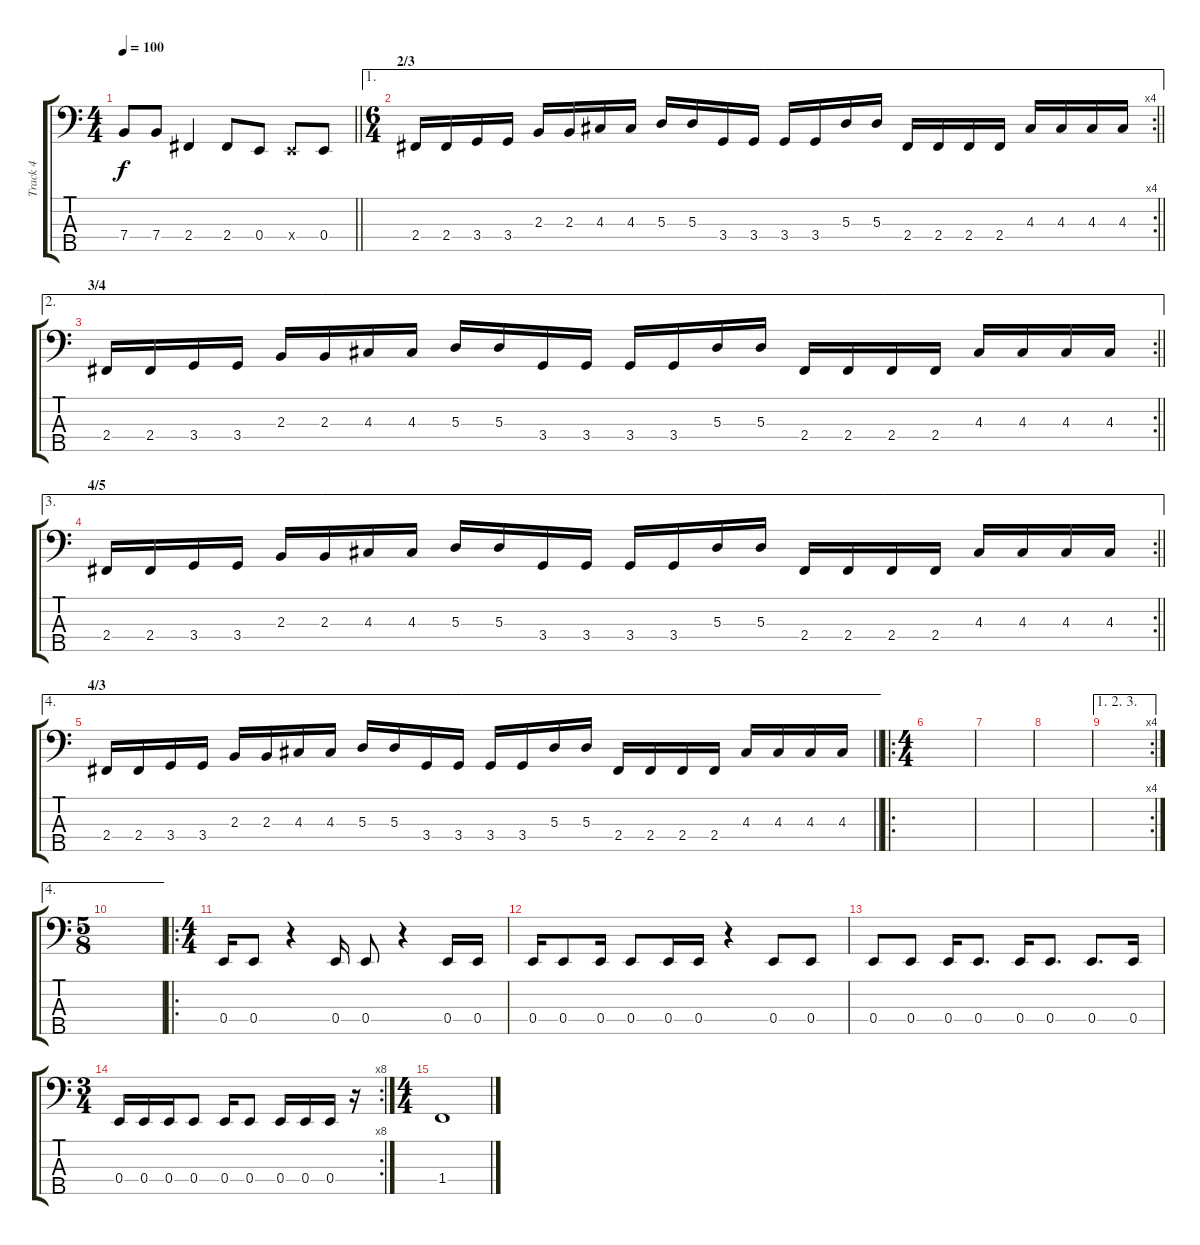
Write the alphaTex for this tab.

\track ("Track 4" "Track 4") {instrument electricbassfinger}
\staff {score tabs}
\tuning (G2 D2 A1 E1 B0) {hide}
\ts (4 4)
\tempo 100
\clef f4
\barLineRight lightlight
\ks c
7.4{t}.8{dy f} 7.4.8 2.4.4 2.4.8 0.4.8 0.4{x}.8 0.4.8 |
\ae 1
\rc 4
\ts (6 4)
\section ("" "2/3")
\barLineRight lightlight
2.4.16 2.4.16 3.4.16 3.4.16 2.3.16 2.3.16 4.3.16 4.3.16 5.3.16 5.3.16 3.4.16 3.4.16 3.4.16 3.4.16 5.3.16 5.3.16 2.4.16 2.4.16 2.4.16 2.4.16 4.3.16 4.3.16 4.3.16 4.3.16 |
\ae 2
\rc 2
\section ("" "3/4")
\barLineRight lightlight
2.4.16 2.4.16 3.4.16 3.4.16 2.3.16 2.3.16 4.3.16 4.3.16 5.3.16 5.3.16 3.4.16 3.4.16 3.4.16 3.4.16 5.3.16 5.3.16 2.4.16 2.4.16 2.4.16 2.4.16 4.3.16 4.3.16 4.3.16 4.3.16 |
\ae 3
\rc 2
\section ("" "4/5")
\barLineRight lightlight
2.4.16 2.4.16 3.4.16 3.4.16 2.3.16 2.3.16 4.3.16 4.3.16 5.3.16 5.3.16 3.4.16 3.4.16 3.4.16 3.4.16 5.3.16 5.3.16 2.4.16 2.4.16 2.4.16 2.4.16 4.3.16 4.3.16 4.3.16 4.3.16 |
\ae 4
\section ("" "4/3")
\barLineRight lightlight
2.4.16 2.4.16 3.4.16 3.4.16 2.3.16 2.3.16 4.3.16 4.3.16 5.3.16 5.3.16 3.4.16 3.4.16 3.4.16 3.4.16 5.3.16 5.3.16 2.4.16 2.4.16 2.4.16 2.4.16 4.3.16 4.3.16 4.3.16 4.3.16 |
\ro
\ts (4 4)
|
|
|
\ae (1 2 3)
\rc 4
|
\ae 4
\ts (5 8)
|
\ro
\ts (4 4)
0.4.16 0.4.8 r.4 0.4.16 0.4.8 r.4 0.4.16 0.4.16 |
0.4.16 0.4.8 0.4.16 0.4.8 0.4.16 0.4.16 r.4 0.4.8 0.4.8 |
0.4.8 0.4.8 0.4.16 0.4.8{d} 0.4.16 0.4.8{d} 0.4.8{d} 0.4.16 |
\rc 8
\ts (3 4)
0.4.16 0.4.16 0.4.16 0.4.8 0.4.16 0.4.8 0.4.16 0.4.16 0.4.16 r.16 |
\ts (4 4)
1.4.1
